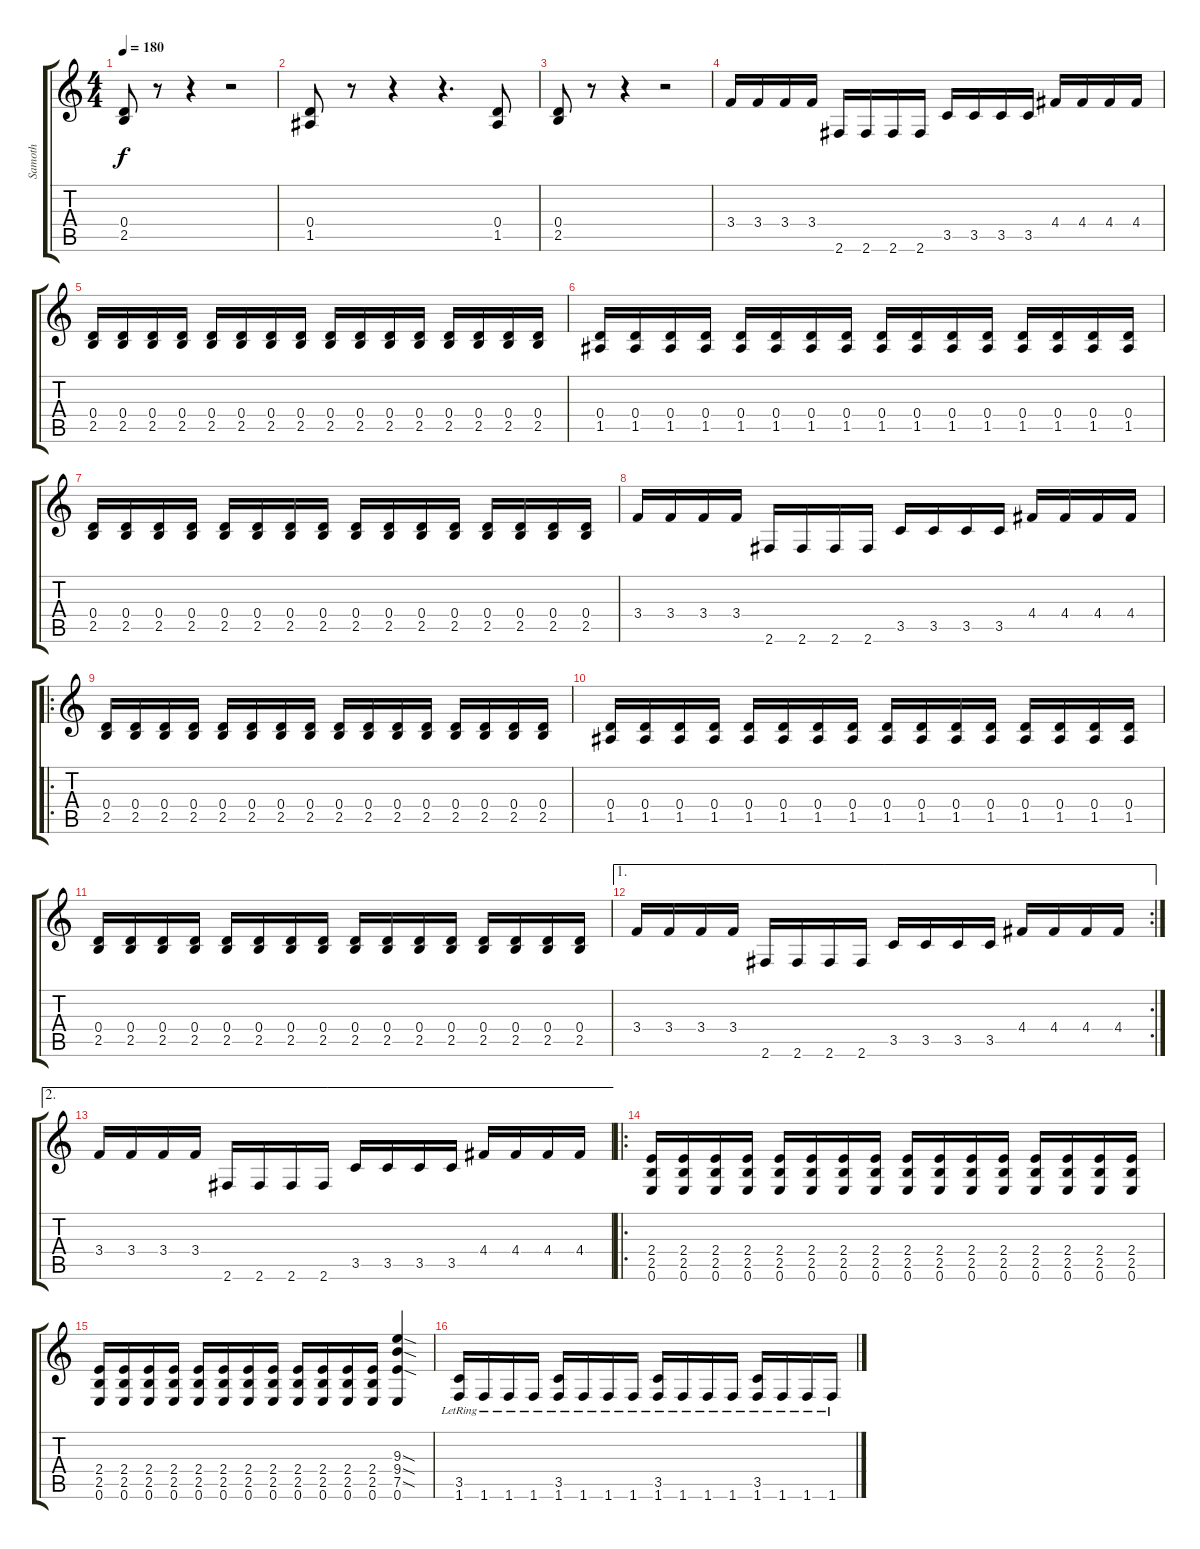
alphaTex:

\track ("Samoth" "Samoth") {instrument distortionguitar}
\staff {score tabs}
\tuning (E4 B3 G3 D3 A2 E2) {hide}
\ts (4 4)
\tempo 180
\clef g2
\ks c
(0.4 2.5).8{dy f} r.8 r.4 r.2 |
(0.4 1.5).8 r.8 r.4 r.4{d} (0.4 1.5).8 |
(0.4 2.5).8 r.8 r.4 r.2 |
3.4.16 3.4.16 3.4.16 3.4.16 2.6.16 2.6.16 2.6.16 2.6.16 3.5.16 3.5.16 3.5.16 3.5.16 4.4.16 4.4.16 4.4.16 4.4.16 |
(0.4 2.5).16 (0.4 2.5).16 (0.4 2.5).16 (0.4 2.5).16 (0.4 2.5).16 (0.4 2.5).16 (0.4 2.5).16 (0.4 2.5).16 (0.4 2.5).16 (0.4 2.5).16 (0.4 2.5).16 (0.4 2.5).16 (0.4 2.5).16 (0.4 2.5).16 (0.4 2.5).16 (0.4 2.5).16 |
(0.4 1.5).16 (0.4 1.5).16 (0.4 1.5).16 (0.4 1.5).16 (0.4 1.5).16 (0.4 1.5).16 (0.4 1.5).16 (0.4 1.5).16 (0.4 1.5).16 (0.4 1.5).16 (0.4 1.5).16 (0.4 1.5).16 (0.4 1.5).16 (0.4 1.5).16 (0.4 1.5).16 (0.4 1.5).16 |
(0.4 2.5).16 (0.4 2.5).16 (0.4 2.5).16 (0.4 2.5).16 (0.4 2.5).16 (0.4 2.5).16 (0.4 2.5).16 (0.4 2.5).16 (0.4 2.5).16 (0.4 2.5).16 (0.4 2.5).16 (0.4 2.5).16 (0.4 2.5).16 (0.4 2.5).16 (0.4 2.5).16 (0.4 2.5).16 |
3.4.16 3.4.16 3.4.16 3.4.16 2.6.16 2.6.16 2.6.16 2.6.16 3.5.16 3.5.16 3.5.16 3.5.16 4.4.16 4.4.16 4.4.16 4.4.16 |
\ro
(0.4 2.5).16 (0.4 2.5).16 (0.4 2.5).16 (0.4 2.5).16 (0.4 2.5).16 (0.4 2.5).16 (0.4 2.5).16 (0.4 2.5).16 (0.4 2.5).16 (0.4 2.5).16 (0.4 2.5).16 (0.4 2.5).16 (0.4 2.5).16 (0.4 2.5).16 (0.4 2.5).16 (0.4 2.5).16 |
(0.4 1.5).16 (0.4 1.5).16 (0.4 1.5).16 (0.4 1.5).16 (0.4 1.5).16 (0.4 1.5).16 (0.4 1.5).16 (0.4 1.5).16 (0.4 1.5).16 (0.4 1.5).16 (0.4 1.5).16 (0.4 1.5).16 (0.4 1.5).16 (0.4 1.5).16 (0.4 1.5).16 (0.4 1.5).16 |
(0.4 2.5).16 (0.4 2.5).16 (0.4 2.5).16 (0.4 2.5).16 (0.4 2.5).16 (0.4 2.5).16 (0.4 2.5).16 (0.4 2.5).16 (0.4 2.5).16 (0.4 2.5).16 (0.4 2.5).16 (0.4 2.5).16 (0.4 2.5).16 (0.4 2.5).16 (0.4 2.5).16 (0.4 2.5).16 |
\ae 1
\rc 2
3.4.16 3.4.16 3.4.16 3.4.16 2.6.16 2.6.16 2.6.16 2.6.16 3.5.16 3.5.16 3.5.16 3.5.16 4.4.16 4.4.16 4.4.16 4.4.16 |
\ae 2
3.4.16 3.4.16 3.4.16 3.4.16 2.6.16 2.6.16 2.6.16 2.6.16 3.5.16 3.5.16 3.5.16 3.5.16 4.4.16 4.4.16 4.4.16 4.4.16 |
\ro
(2.4 2.5 0.6).16 (2.4 2.5 0.6).16 (2.4 2.5 0.6).16 (2.4 2.5 0.6).16 (2.4 2.5 0.6).16 (2.4 2.5 0.6).16 (2.4 2.5 0.6).16 (2.4 2.5 0.6).16 (2.4 2.5 0.6).16 (2.4 2.5 0.6).16 (2.4 2.5 0.6).16 (2.4 2.5 0.6).16 (2.4 2.5 0.6).16 (2.4 2.5 0.6).16 (2.4 2.5 0.6).16 (2.4 2.5 0.6).16 |
(2.4 2.5 0.6).16 (2.4 2.5 0.6).16 (2.4 2.5 0.6).16 (2.4 2.5 0.6).16 (2.4 2.5 0.6).16 (2.4 2.5 0.6).16 (2.4 2.5 0.6).16 (2.4 2.5 0.6).16 (2.4 2.5 0.6).16 (2.4 2.5 0.6).16 (2.4 2.5 0.6).16 (2.4 2.5 0.6).16 (9.3{sod} 9.4{sod} 7.5{sod} 0.6).4 |
(3.5{lr} 1.6{lr}).16 1.6{lr}.16 1.6{lr}.16 1.6{lr}.16 (3.5{lr} 1.6{lr}).16 1.6{lr}.16 1.6{lr}.16 1.6{lr}.16 (3.5{lr} 1.6{lr}).16 1.6{lr}.16 1.6{lr}.16 1.6{lr}.16 (3.5{lr} 1.6{lr}).16 1.6{lr}.16 1.6{lr}.16 1.6{lr}.16
